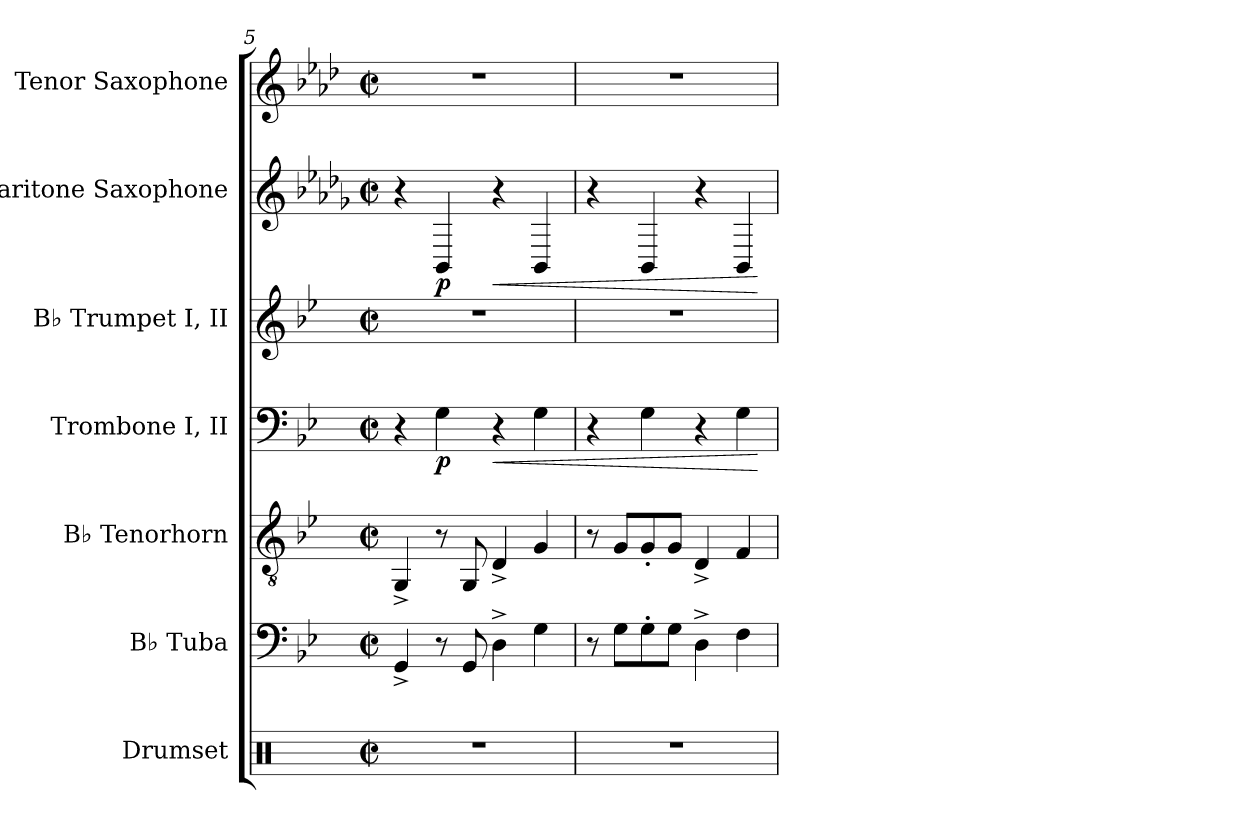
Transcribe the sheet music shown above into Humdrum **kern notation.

**kern	**kern	**kern	**kern	**dynam	**kern	**kern	**dynam	**kern
*part7	*part6	*part5	*part4	*part4	*part3	*part2	*part2	*part1
*staff7	*staff6	*staff5	*staff4	*staff4	*staff3	*staff2	*staff2	*staff1
*I"Drumset	*I"B♭ Tuba	*I"B♭ Tenorhorn	*I"Trombone I, II	*	*I"B♭ Trumpet I, II	*I"Baritone Saxophone	*	*I"Tenor Saxophone
*I'D. Set	*I'B♭ Tba.	*I'B♭ Tenh.	*I'Tbn. I, II	*	*I'B♭ Tpt. I, II	*I'Bar. Sax.	*	*I'T. Sax.
*clefX	*clefF4	*clefGv2	*clefF4	*	*clefG2	*clefG2	*	*clefG2
*	*	*ITrd1c2	*	*	*ITrd1c2	*ITrd12c21	*	*ITrd8c14
*k[]	*k[b-e-]	*k[b-e-a-d-]	*k[b-e-]	*	*k[b-e-a-d-]	*k[b-e-a-d-g-]	*	*k[b-e-a-d-]
*M2/2	*M2/2	*M2/2	*M2/2	*	*M2/2	*M2/2	*	*M2/2
*met(c|)	*met(c|)	*met(c|)	*met(c|)	*	*met(c|)	*met(c|)	*	*met(c|)
=5	=5	=5	=5	=5	=5	=5	=5	=5
1r	4GG^	4FF^	4r	.	1r	4r	.	1r
!	!	!	!	!LO:DY:b	!	!	!LO:DY:b	!
.	8r	8r	4G	p	.	4BBB-	p	.
.	8GG	8FF	.	.	.	.	.	.
!	!	!	!	!LO:HP:b	!	!	!LO:HP:b	!
.	4D^	4C^	4r	<	.	4r	<	.
.	4G	4F	4G	.	.	4BBB-	.	.
=6	=6	=6	=6	=6	=6	=6	=6	=6
1r	8r	8r	4r	.	1r	4r	.	1r
.	8GL	8FL	.	.	.	.	.	.
.	8G'	8F'	4G	.	.	4BBB-	.	.
.	8GJ	8FJ	.	.	.	.	.	.
.	4D^	4C^	4r	.	.	4r	.	.
.	4F	4E-	4G	.	.	4BBB-	.	.
.	.	.	.	[	.	.	[	.
=	=	=	=	=	=	=	=	=
*-	*-	*-	*-	*-	*-	*-	*-	*-
